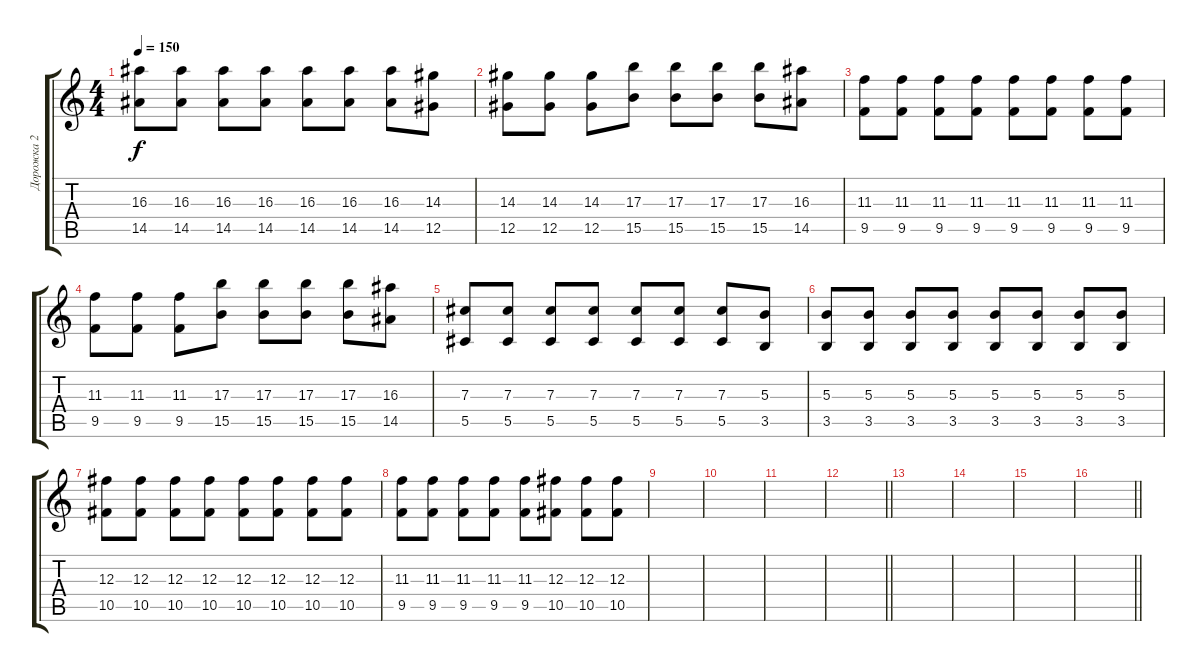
\track ("Дорожка 2" "Дорожка 2") {instrument distortionguitar}
\staff {score tabs}
\tuning (Eb4 Bb3 Gb3 Db3 Ab2 Db2) {hide}
\ts (4 4)
\tempo 150
\clef g2
\ks c
(16.3 14.5).8{dy f} (16.3 14.5).8 (16.3 14.5).8 (16.3 14.5).8 (16.3 14.5).8 (16.3 14.5).8 (16.3 14.5).8 (14.3 12.5).8 |
(14.3 12.5).8 (14.3 12.5).8 (14.3 12.5).8 (17.3 15.5).8 (17.3 15.5).8 (17.3 15.5).8 (17.3 15.5).8 (16.3 14.5).8 |
(11.3 9.5).8 (11.3 9.5).8 (11.3 9.5).8 (11.3 9.5).8 (11.3 9.5).8 (11.3 9.5).8 (11.3 9.5).8 (11.3 9.5).8 |
(11.3 9.5).8 (11.3 9.5).8 (11.3 9.5).8 (17.3 15.5).8 (17.3 15.5).8 (17.3 15.5).8 (17.3 15.5).8 (16.3 14.5).8 |
(7.3 5.5).8 (7.3 5.5).8 (7.3 5.5).8 (7.3 5.5).8 (7.3 5.5).8 (7.3 5.5).8 (7.3 5.5).8 (5.3 3.5).8 |
(5.3 3.5).8 (5.3 3.5).8 (5.3 3.5).8 (5.3 3.5).8 (5.3 3.5).8 (5.3 3.5).8 (5.3 3.5).8 (5.3 3.5).8 |
(12.3 10.5).8 (12.3 10.5).8 (12.3 10.5).8 (12.3 10.5).8 (12.3 10.5).8 (12.3 10.5).8 (12.3 10.5).8 (12.3 10.5).8 |
(11.3 9.5).8 (11.3 9.5).8 (11.3 9.5).8 (11.3 9.5).8 (11.3 9.5).8 (12.3 10.5).8 (12.3 10.5).8 (12.3 10.5).8 |
|
|
|
\barLineRight lightlight
|
|
|
|
\barLineRight lightlight
